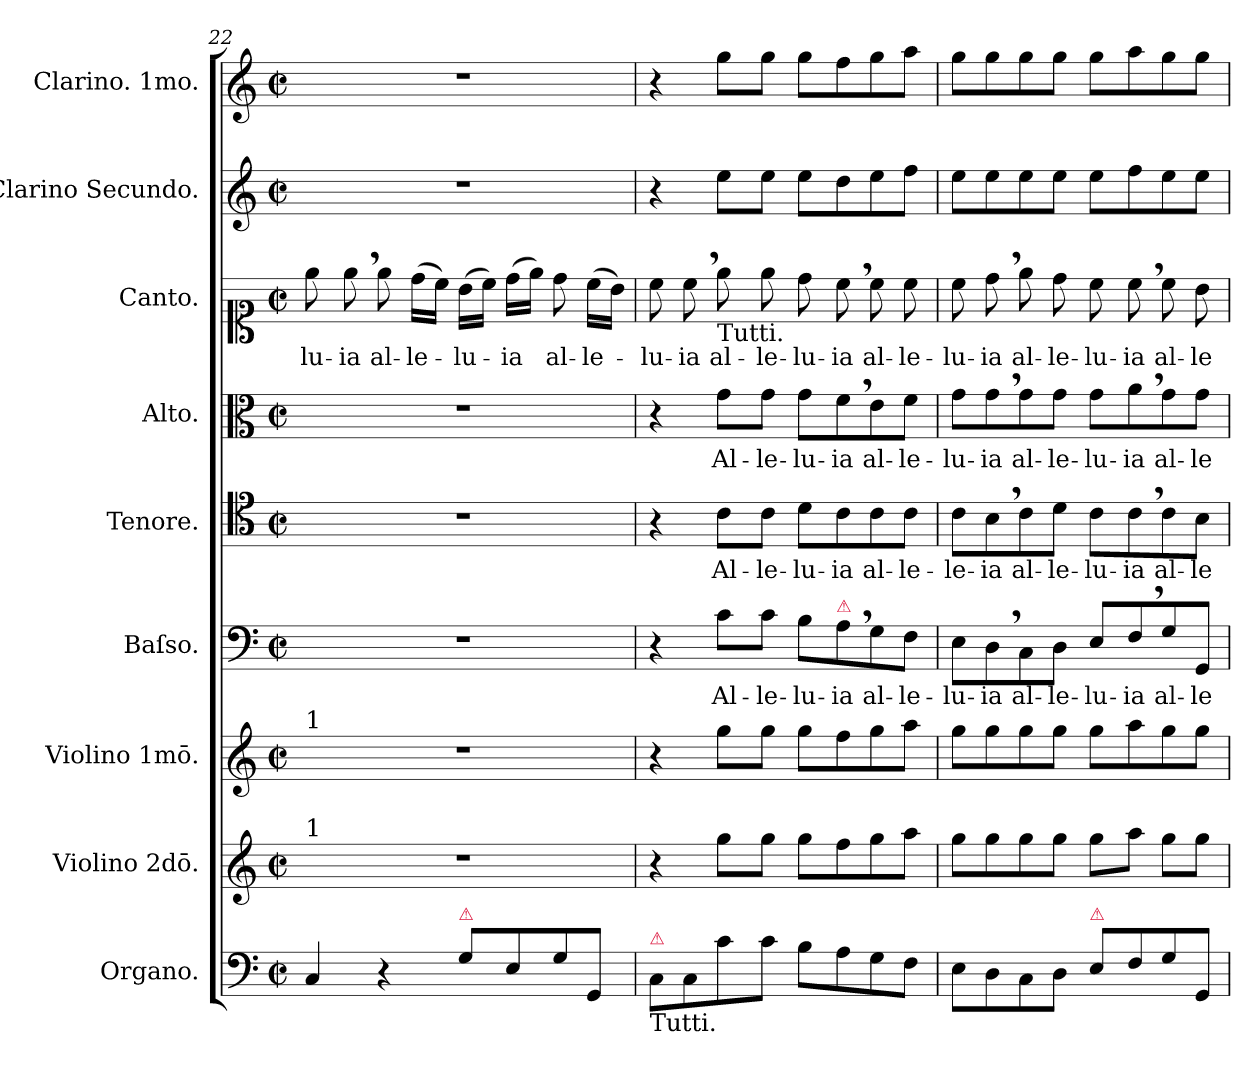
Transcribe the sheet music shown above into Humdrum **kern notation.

**kern	**kern	**kern	**kern	**text	**kern	**text	**kern	**text	**kern	**text	**kern	**kern
*part9	*part8	*part7	*part6	*part6	*part5	*part5	*part4	*part4	*part3	*part3	*part2	*part1
*staff9	*staff8	*staff7	*staff6	*staff6	*staff5	*staff5	*staff4	*staff4	*staff3	*staff3	*staff2	*staff1
*I"Organo.	*I"Violino 2dō.	*I"Violino 1mō.	*I"Baſso.	*	*I"Tenore.	*	*I"Alto.	*	*I"Canto.	*	*I"Clarino Secundo.	*I"Clarino. 1mo.
*I'org	*	*I'vl I	*I'B	*	*I'T	*	*I'A	*	*I'C	*	*	*
*clefF4	*clefG2	*clefG2	*clefF4	*	*clefC4	*	*clefC3	*	*clefC1	*	*clefG2	*clefG2
*k[]	*k[]	*k[]	*k[]	*	*k[]	*	*k[]	*	*k[]	*	*k[]	*k[]
*C:	*C:	*C:	*C:	*	*C:	*	*C:	*	*C:	*	*C:	*C:
*M2/2	*M2/2	*M2/2	*M2/2	*	*M2/2	*	*M2/2	*	*M2/2	*	*M2/2	*M2/2
*met(c|)	*met(c|)	*met(c|)	*met(c|)	*	*met(c|)	*	*met(c|)	*	*met(c|)	*	*met(c|)	*met(c|)
=22	=22	=22	=22	=22	=22	=22	=22	=22	=22	=22	=22	=22
!	!	!LO:TX:a:t=1	!	!	!	!	!	!	!	!	!	!
!	!LO:TX:a:t=1	!	!	!	!	!	!	!	!	!	!	!
4C/	1r	1r	1r	.	1r	.	1r	.	8ee\	-lu-	1r	1r
.	.	.	.	.	.	.	.	.	8ee,\	-ia	.	.
4r	.	.	.	.	.	.	.	.	8ee\	al-	.	.
.	.	.	.	.	.	.	.	.	(16dd\LL	-le-	.	.
.	.	.	.	.	.	.	.	.	16cc\JJ)	.	.	.
!LO:TX:a:color=crimson:t=⚠	!	!	!	!	!	!	!	!	!	!	!	!
8G/L	.	.	.	.	.	.	.	.	(16b\LL	-lu-	.	.
.	.	.	.	.	.	.	.	.	16cc\JJ)	.	.	.
8E/	.	.	.	.	.	.	.	.	(16dd\LL	-ia	.	.
.	.	.	.	.	.	.	.	.	16ee\JJ)	.	.	.
8G/	.	.	.	.	.	.	.	.	8dd\	al-	.	.
8GG/J	.	.	.	.	.	.	.	.	(16cc\LL	-le-	.	.
.	.	.	.	.	.	.	.	.	16b\JJ)	.	.	.
=23	=23	=23	=23	=23	=23	=23	=23	=23	=23	=23	=23	=23
!LO:TX:b:t=Tutti.	!	!	!	!	!	!	!	!	!	!	!	!
!LO:TX:a:color=crimson:t=⚠	!	!	!	!	!	!	!	!	!	!	!	!
8C\L	4r	4r	4r	.	4r	.	4r	.	8cc\	-lu-	4r	4r
8C\	.	.	.	.	.	.	.	.	8cc,\	-ia	.	.
!	!	!	!	!	!	!	!	!	!LO:TX:b:t=Tutti.	!	!	!
8c\	8gg\L	8gg\L	8c\L	Al-	8c\L	Al-	8g\L	Al-	8ee\	al-	8ee\L	8gg\L
8c\J	8gg\J	8gg\J	8c\J	-le-	8c\J	-le-	8g\J	-le-	8ee\	-le-	8ee\J	8gg\J
8B\L	8gg\L	8gg\L	8B\L	-lu-	8d\L	-lu-	8g\L	-lu-	8dd\	-lu-	8ee\L	8gg\L
!	!	!	!LO:TX:a:color=crimson:t=⚠	!	!	!	!	!	!	!	!	!
8A\	8ff\	8ff\	8A,\	-ia	8c\	-ia	8f,\	-ia	8cc,\	-ia	8dd\	8ff\
8G\	8gg\	8gg\	8G\	al-	8c\	al-	8e\	al-	8cc\	al-	8ee\	8gg\
8F\J	8aa\J	8aa\J	8F\J	-le-	8c\J	-le-	8f\J	-le-	8cc\	-le-	8ff\J	8aa\J
=24	=24	=24	=24	=24	=24	=24	=24	=24	=24	=24	=24	=24
8E\L	8gg\L	8gg\L	8E\L	-lu-	8c\L	-le-	8g\L	-lu-	8cc\	-lu-	8ee\L	8gg\L
8D\	8gg\	8gg\	8D,\	-ia	8B,\	-ia	8g,\	-ia	8dd,\	-ia	8ee\	8gg\
!	!	!	!	!	!	!LO:LY:i	!	!LO:LY:i	!	!LO:LY:i	!	!
8C\	8gg\	8gg\	8C\	al-	8c\	al-	8g\	al-	8ee\	al-	8ee\	8gg\
!	!	!	!	!	!	!LO:LY:i	!	!LO:LY:i	!	!LO:LY:i	!	!
8D\J	8gg\J	8gg\J	8D\J	-le-	8d\J	-le-	8g\J	-le-	8dd\	-le-	8ee\J	8gg\J
!LO:TX:a:color=crimson:t=⚠	!	!	!	!	!	!	!	!	!	!	!	!
!	!	!	!	!	!	!LO:LY:i	!	!LO:LY:i	!	!LO:LY:i	!	!
8E/L	8gg\L	8gg\L	8E/L	-lu-	8c\L	-lu-	8g\L	-lu-	8cc\	-lu-	8ee\L	8gg\L
!	!	!	!	!	!	!LO:LY:i	!	!LO:LY:i	!	!LO:LY:i	!	!
8F/	8aa\J	8aa\	8F,/	-ia	8c,\	-ia	8a,\	-ia	8cc,\	-ia	8ff\	8aa\
!	!	!	!	!LO:LY:i	!	!	!	!	!	!LO:LY:i	!	!
8G/	8gg\L	8gg\	8G/	al-	8c\	al-	8g\	al-	8cc\	al-	8ee\	8gg\
!	!	!	!	!LO:LY:i	!	!	!	!	!	!LO:LY:i	!	!
8GG/J	8gg\J	8gg\J	8GG/J	-le-	8B\J	-le-	8g\J	-le-	8b\	-le-	8ee\J	8gg\J
=	=	=	=	=	=	=	=	=	=	=	=	=
*-	*-	*-	*-	*-	*-	*-	*-	*-	*-	*-	*-	*-
